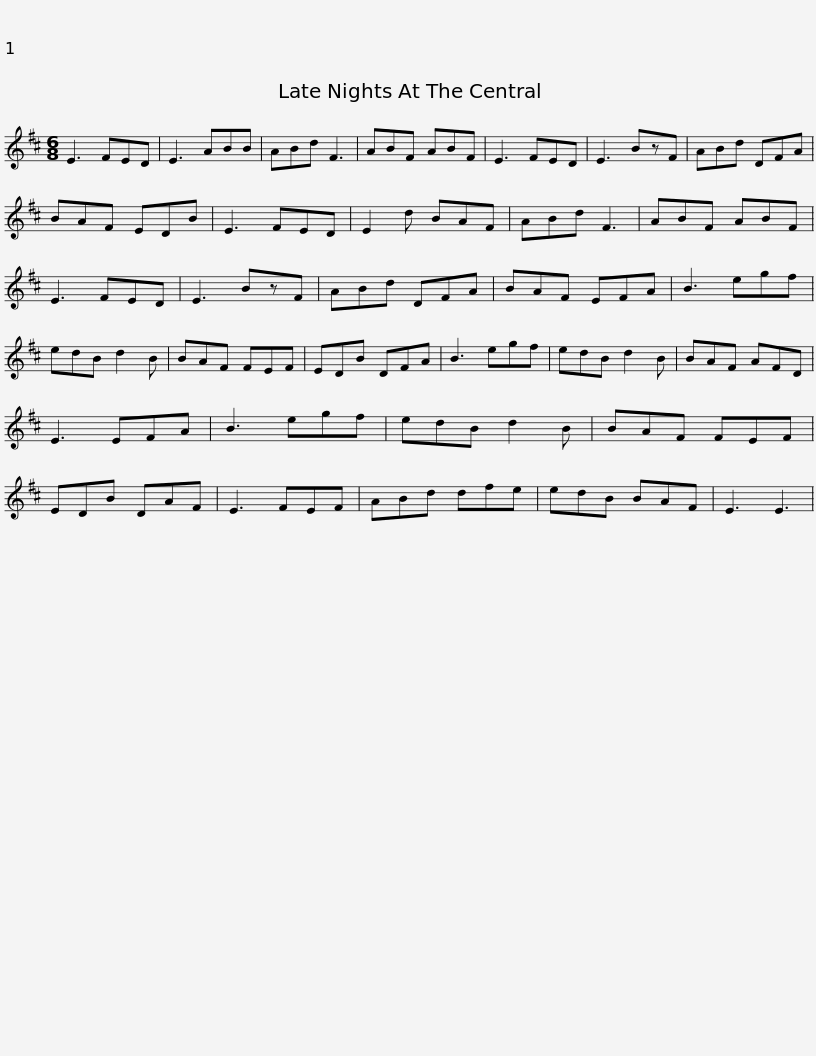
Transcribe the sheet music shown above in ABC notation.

X:1
L:1/8
M:6/8
I:linebreak $
K:D
V:1 treble
V:1
 E3 FED | E3 ABB | ABd F3 | ABF ABF | E3 FED | %5
 E3 BzF | ABd DFA | BAF EDB |$ E3 FED | E2 d BAF | %10
 ABd F3 | ABF ABF | E3 FED | E3 BzF | ABd DFA | %15
 BAF EFA |$ B3 egf | edB d2 B | BAF FEF | EDB DFA | %20
 B3 egf | edB d2 B | BAF AFD | E3 EFA |$ B3 egf | %25
 edB d2 B | BAF FEF | EDB DAF | E3 FEF | ABd dfe | %30
 edB BAF | E3 E3 | %32
